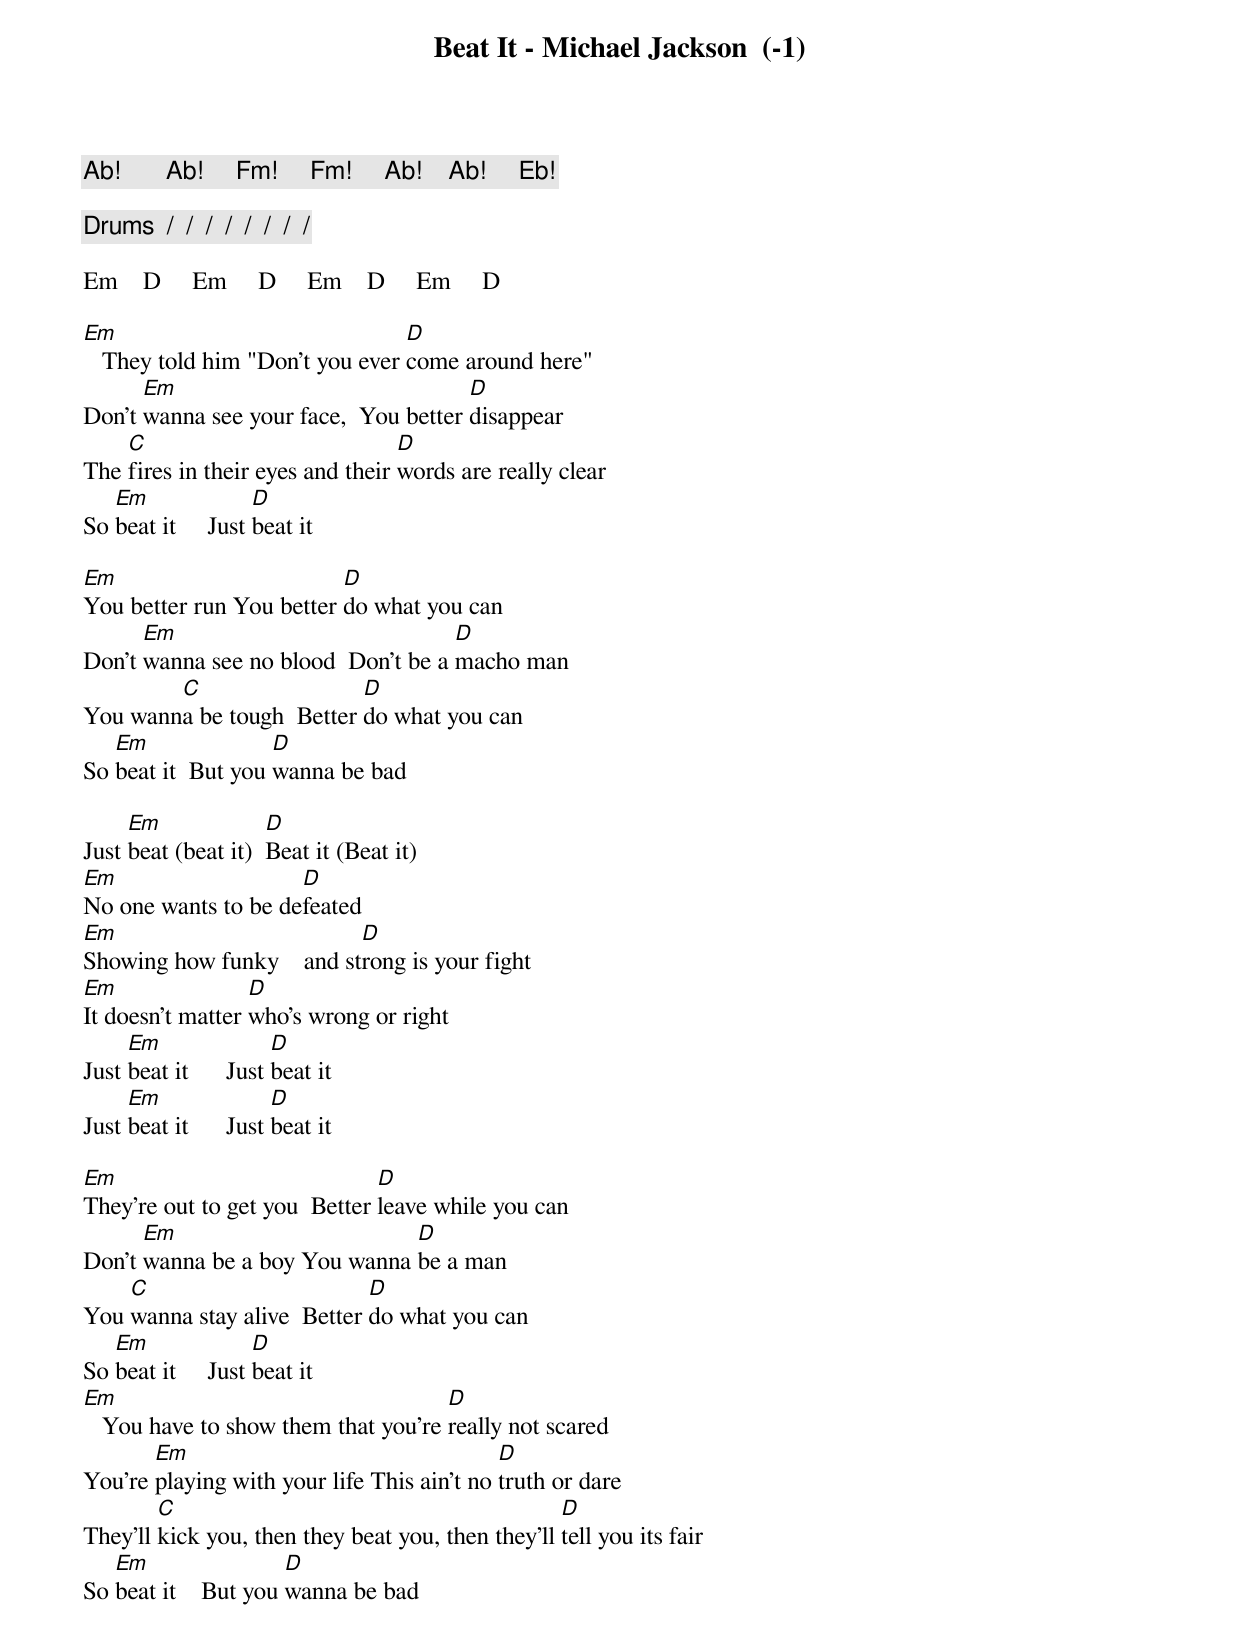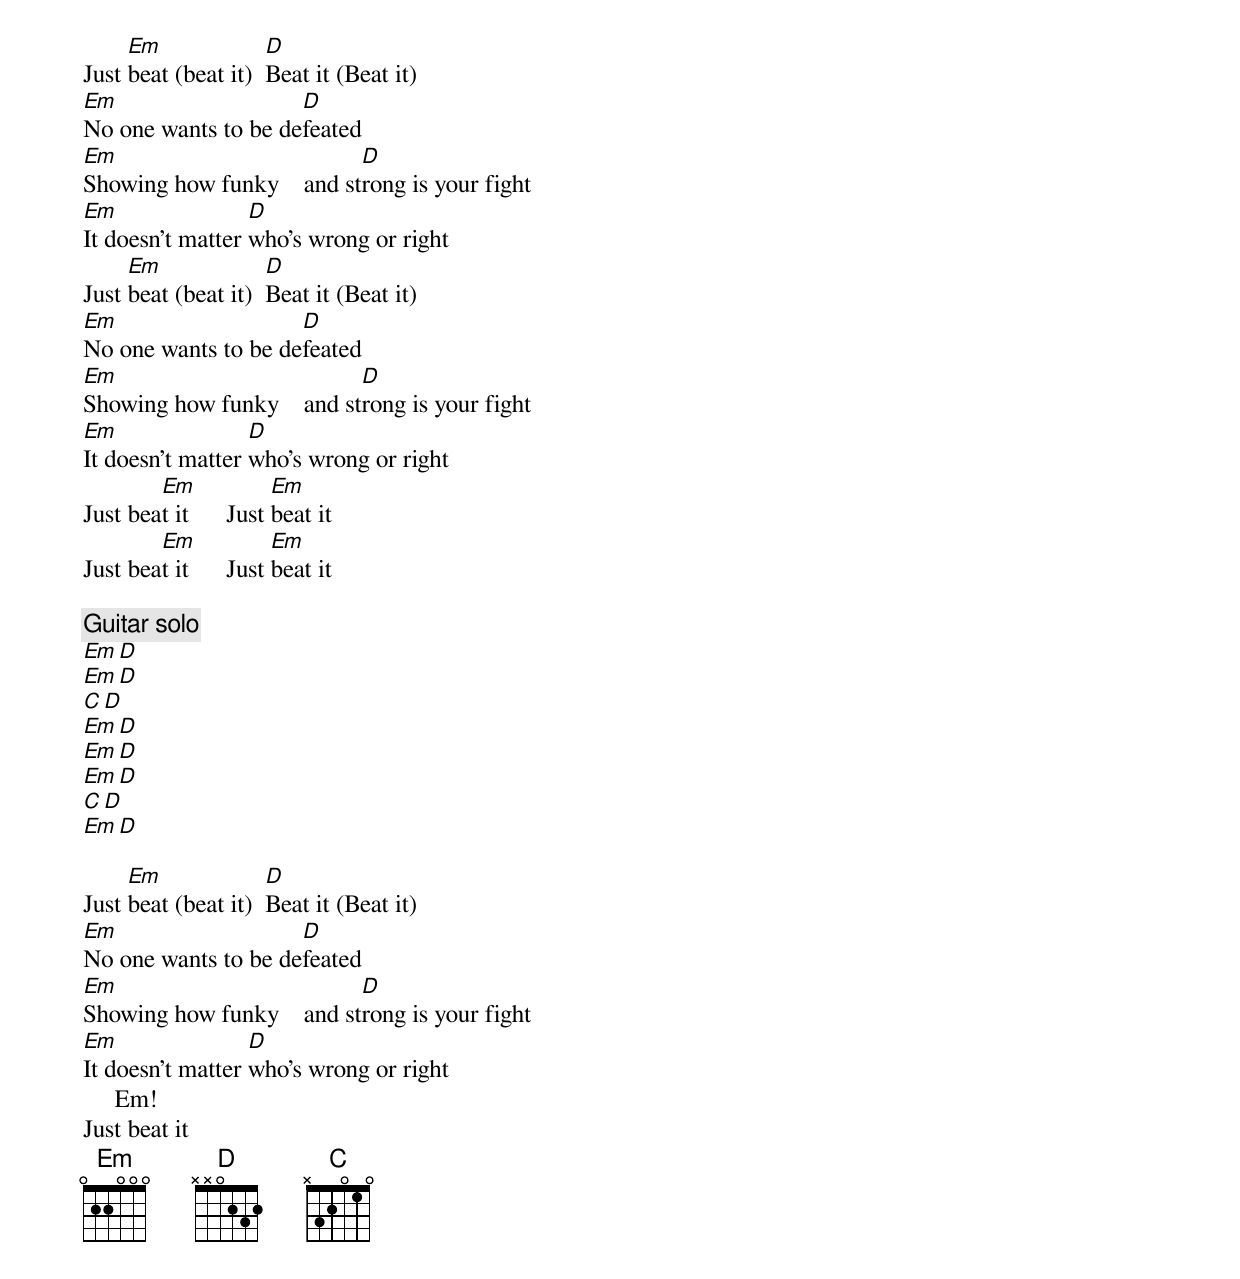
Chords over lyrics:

Beat It - Michael Jackson  (-1)

Ab!       Ab!     Fm!     Fm!     Ab!    Ab!     Eb!

[Drums  /  /  /  /  /  /  /  /]

Em    D     Em     D     Em    D     Em     D

Em                               D
   They told him "Don't you ever come around here"
      Em                               D
Don't wanna see your face,  You better disappear
    C                             D
The fires in their eyes and their words are really clear
   Em               D
So beat it     Just beat it

Em                        D
You better run You better do what you can
      Em                             D
Don't wanna see no blood  Don't be a macho man
        C                  D
You wanna be tough  Better do what you can
   Em               D
So beat it  But you wanna be bad

     Em              D
Just beat (beat it)  Beat it (Beat it)
Em                   D
No one wants to be defeated
Em                         D
Showing how funky    and strong is your fight
Em                D
It doesn't matter who's wrong or right
     Em                D
Just beat it      Just beat it
     Em                D
Just beat it      Just beat it

Em                             D
They're out to get you  Better leave while you can
      Em                       D
Don't wanna be a boy You wanna be a man
    C                        D
You wanna stay alive  Better do what you can
   Em               D
So beat it     Just beat it
Em                                   D
   You have to show them that you're really not scared
       Em                                   D
You're playing with your life This ain't no truth or dare
        C                                          D
They'll kick you, then they beat you, then they'll tell you its fair
   Em                 D
So beat it    But you wanna be bad

     Em              D
Just beat (beat it)  Beat it (Beat it)
Em                   D
No one wants to be defeated
Em                         D
Showing how funky    and strong is your fight
Em                D
It doesn't matter who's wrong or right
     Em              D
Just beat (beat it)  Beat it (Beat it)
Em                   D
No one wants to be defeated
Em                         D
Showing how funky    and strong is your fight
Em                D
It doesn't matter who's wrong or right
        Em             Em
Just beat it      Just beat it
        Em             Em
Just beat it      Just beat it

[Guitar solo]
Em                  D
Em                  D
C                   D
Em                  D
Em                  D
Em                  D
C                   D
Em                  D

     Em              D
Just beat (beat it)  Beat it (Beat it)
Em                   D
No one wants to be defeated
Em                         D
Showing how funky    and strong is your fight
Em                D
It doesn't matter who's wrong or right
     Em!
Just beat it
